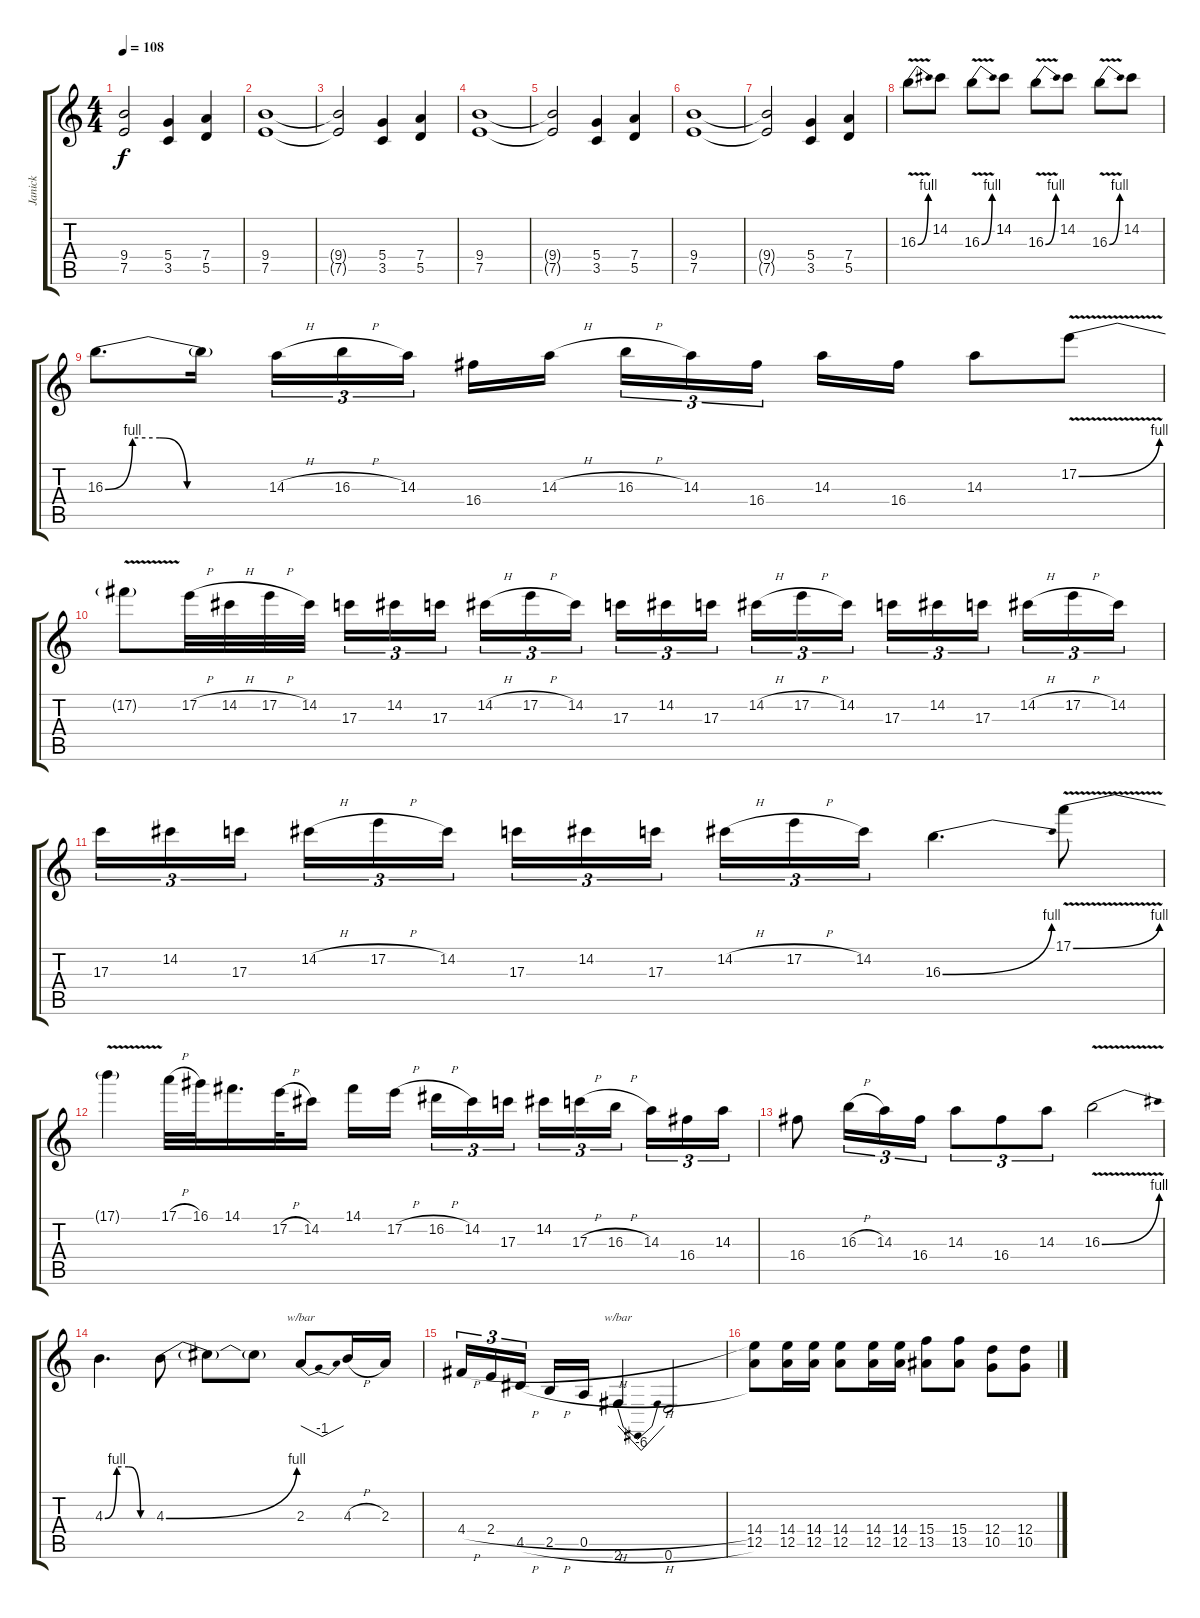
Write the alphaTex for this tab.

\track ("Janick" "Janick") {instrument acousticguitarsteel}
\staff {score tabs}
\tuning (E4 B3 G3 D3 A2 E2) {hide}
\ts (4 4)
\tempo 108
\clef g2
\ks c
(9.4{t} 7.5{t}).2{dy f} (5.4 3.5).4 (7.4 5.5).4 |
(9.4 7.5).1 |
(9.4{t} 7.5{t}).2 (5.4 3.5).4 (7.4 5.5).4 |
(9.4 7.5).1 |
(9.4{t} 7.5{t}).2 (5.4 3.5).4 (7.4 5.5).4 |
(9.4 7.5).1 |
(9.4{t} 7.5{t}).2 (5.4 3.5).4 (7.4 5.5).4 |
16.3{be (bend 0 0 60 4) v}.8{instrument overdrivenguitar} 14.2.8 16.3{be (bend 0 0 60 4) v}.8 14.2.8 16.3{be (bend 0 0 60 4) v}.8 14.2.8 16.3{be (bend 0 0 60 4) v}.8 14.2.8 |
16.3{be (custom 0 0 10 4 20 4 30 0 60 0)}.8{d} 16.3{t}.16 14.3{h}.16{tu (3 2)} 16.3{h}.16{tu (3 2)} 14.3.16{tu (3 2) beam splitsecondary} 16.4.16 14.3{h}.16 16.3{h}.16{tu (3 2)} 14.3.16{tu (3 2)} 16.4.16{tu (3 2) beam splitsecondary} 14.3.16 16.4.16 14.3.8 17.2{be (bend 0 0 60 4) v}.8 |
17.2{t}.8 17.2{h}.32 14.2{h}.32 17.2{h}.32 14.2.32 17.3.16{tu (3 2)} 14.2.16{tu (3 2)} 17.3.16{tu (3 2) beam splitsecondary} 14.2{h}.16{tu (3 2)} 17.2{h}.16{tu (3 2)} 14.2.16{tu (3 2)} 17.3.16{tu (3 2)} 14.2.16{tu (3 2)} 17.3.16{tu (3 2) beam splitsecondary} 14.2{h}.16{tu (3 2)} 17.2{h}.16{tu (3 2)} 14.2.16{tu (3 2)} 17.3.16{tu (3 2)} 14.2.16{tu (3 2)} 17.3.16{tu (3 2) beam splitsecondary} 14.2{h}.16{tu (3 2)} 17.2{h}.16{tu (3 2)} 14.2.16{tu (3 2)} |
17.3.16{tu (3 2)} 14.2.16{tu (3 2)} 17.3.16{tu (3 2) beam splitsecondary} 14.2{h}.16{tu (3 2)} 17.2{h}.16{tu (3 2)} 14.2.16{tu (3 2)} 17.3.16{tu (3 2)} 14.2.16{tu (3 2)} 17.3.16{tu (3 2) beam splitsecondary} 14.2{h}.16{tu (3 2)} 17.2{h}.16{tu (3 2)} 14.2.16{tu (3 2)} 16.3{be (bend 0 0 60 4)}.4{d} 17.1{be (bend 0 0 60 4) v}.8 |
17.1{t}.4 17.1{h}.32 16.1.32 14.1.16{d} 17.2{h}.32 14.2.16 14.1.16 17.2{h}.16{beam splitsecondary} 16.2{h}.16{tu (3 2)} 14.2.16{tu (3 2)} 17.3.16{tu (3 2)} 14.2.16{tu (3 2)} 17.3{h}.16{tu (3 2)} 16.3{h}.16{tu (3 2) beam splitsecondary} 14.3.16{tu (3 2)} 16.4.16{tu (3 2)} 14.3.16{tu (3 2)} |
16.4.8 16.3{h}.16{tu (3 2)} 14.3.16{tu (3 2)} 16.4.16{tu (3 2)} 14.3.8{tu (3 2)} 16.4.8{tu (3 2)} 14.3.8{tu (3 2)} 16.3{be (bend 0 0 60 4) v}.2 |
4.3{be (custom 0 0 15 4 30 4 45 0 60 0)}.4{d} 4.3{be (bend 0 0 60 4)}.8 4.3{t}.8 4.3{t}.8 2.3.8{tbe (dip default 0 0 30 -4 60 0)} 4.3{h}.16 2.3.16 |
4.4{h}.16{tu (3 2)} 2.4{h}.16{tu (3 2)} 4.5{h}.16{tu (3 2) beam splitsecondary} 2.5{h}.16 0.5{h}.16 2.6.4{tbe (dip default 0 0 30 -24 60 0)} 0.6.2 |
(14.4 12.5).8 (14.4 12.5).16 (14.4 12.5).16 (14.4 12.5).8 (14.4 12.5).16 (14.4 12.5).16 (15.4 13.5).8 (15.4 13.5).8 (12.4 10.5).8 (12.4 10.5).8
